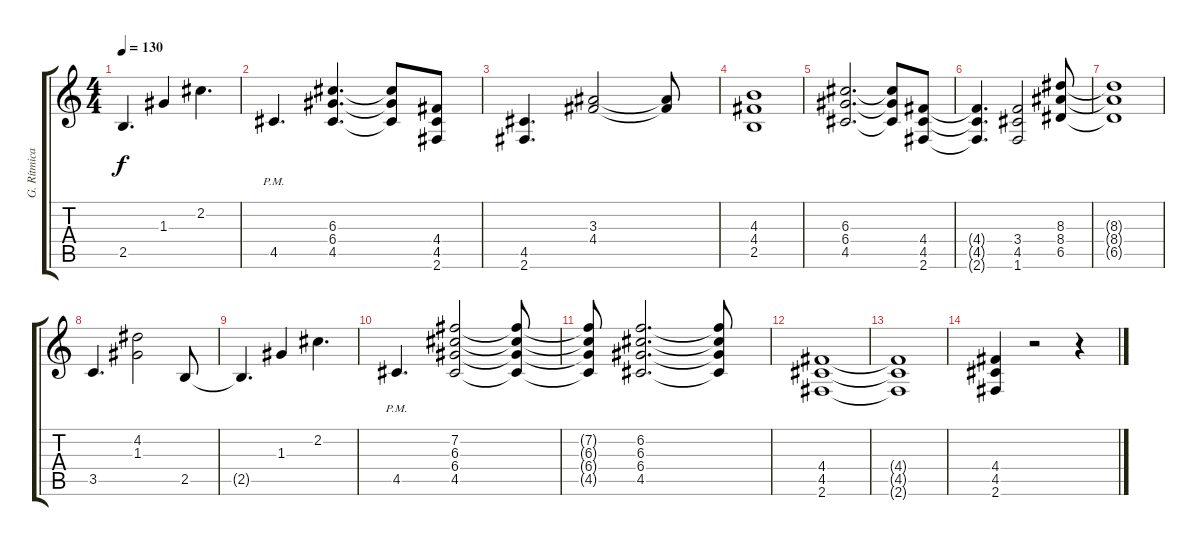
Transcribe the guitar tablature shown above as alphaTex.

\track ("G. Rítmica" "G. Rítmica") {instrument distortionguitar}
\staff {score tabs}
\tuning (E4 B3 G3 D3 A2 E2) {hide}
\ts (4 4)
\tempo 130
\clef g2
\ks c
2.5{t}.4{d dy f} 1.3.4 2.2.4{d} |
4.5{pm}.4{d} (6.3 6.4 4.5).4{d} (6.3{t} 6.4{t} 4.5{t}).8 (4.4 4.5 2.6).8 |
(4.5 2.6).4{d} (3.3 4.4).2 (3.3{t} 4.4{t}).8 |
(4.3 4.4 2.5).1 |
(6.3 6.4 4.5).2{d} (6.3{t} 6.4{t} 4.5{t}).8 (4.4 4.5 2.6).8 |
(4.4{t} 4.5{t} 2.6{t}).4{d} (3.4 4.5 1.6).2 (8.3 8.4 6.5).8 |
(8.3{t} 8.4{t} 6.5{t}).1 |
3.5.4{d} (4.2 1.3).2 2.5.8 |
2.5{t}.4{d} 1.3.4 2.2.4{d} |
4.5{pm}.4{d} (7.2 6.3 6.4 4.5).2 (7.2{t} 6.3{t} 6.4{t} 4.5{t}).8 |
(7.2{t} 6.3{t} 6.4{t} 4.5{t}).8 (6.2 6.3 6.4 4.5).2{d} (6.2{t} 6.3{t} 6.4{t} 4.5{t}).8 |
(4.4 4.5 2.6).1 |
(4.4{t} 4.5{t} 2.6{t}).1 |
(4.4 4.5 2.6).4 r.2 r.4
